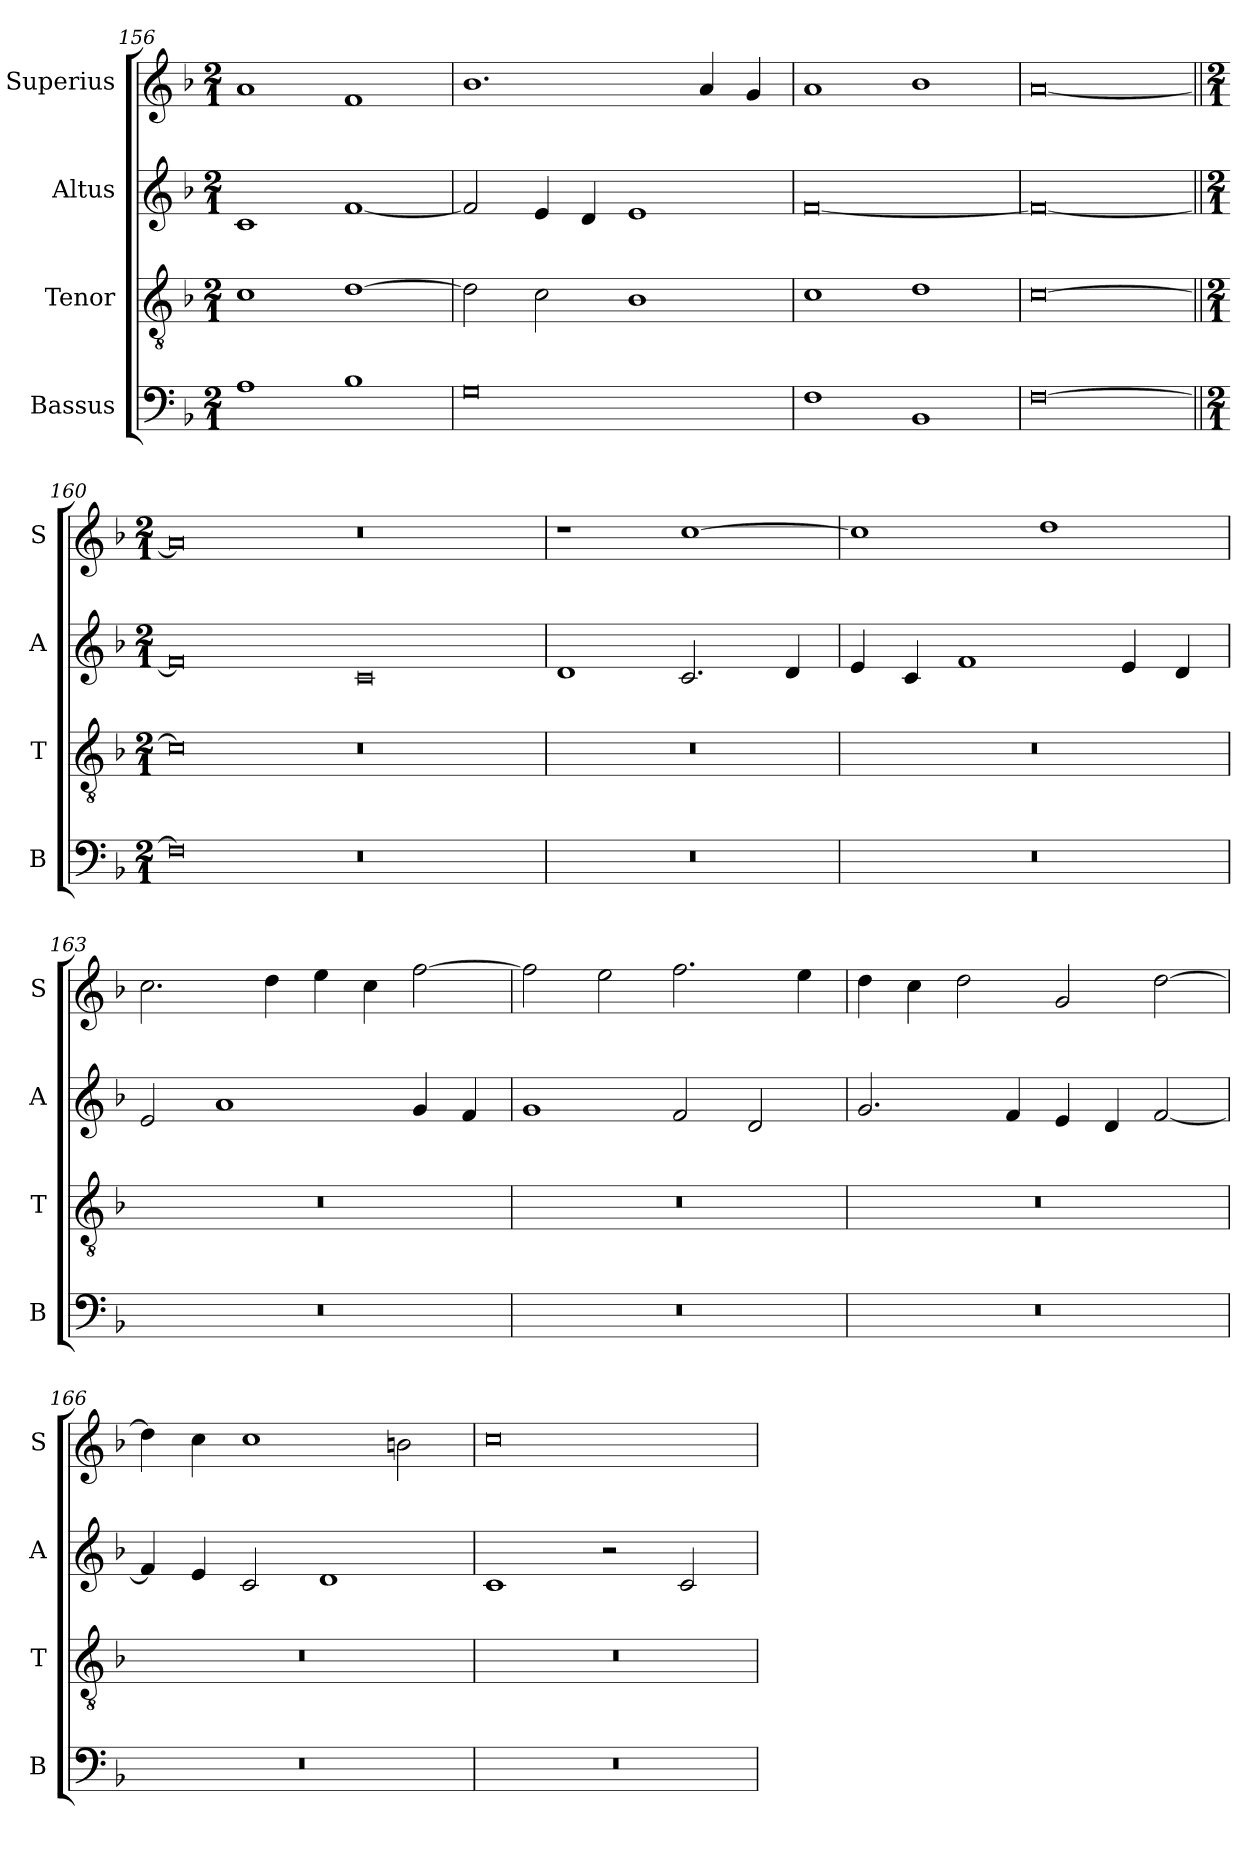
**kern	**kern	**kern	**kern
*part4	*part3	*part2	*part1
*staff4	*staff3	*staff2	*staff1
*I"Bassus	*I"Tenor	*I"Altus	*I"Superius
*I'B	*I'T	*I'A	*I'S
*clefF4	*clefGv2	*clefG2	*clefG2
*k[b-]	*k[b-]	*k[b-]	*k[b-]
*F:	*F:	*F:	*F:
*M2/1	*M2/1	*M2/1	*M2/1
=156	=156	=156	=156
1A	1c	1c	1a
1B-	[1d	[1f	1f
=157	=157	=157	=157
0G	2d]	2f]	1.b-
.	2c	4e	.
.	.	4d	.
.	1B-	1e	.
.	.	.	4a
.	.	.	4g
=158	=158	=158	=158
1F	1c	[0f	1a
1BB-	1d	.	1b-
=159	=159	=159	=159
[0F	[0c	0f_	[0a
=160||	=160||	=160||	=160||
*M2/1	*M2/1	*M2/1	*M2/1
0F]	0c]	0f]	0a]
0r	0r	0c	0r
=161	=161	=161	=161
0r	0r	1d	1r
.	.	2.c	[1cc
.	.	4d	.
=162	=162	=162	=162
0r	0r	4e	1cc]
.	.	4c	.
.	.	1f	.
.	.	.	1dd
.	.	4e	.
.	.	4d	.
=163	=163	=163	=163
0r	0r	2e	2.cc
.	.	1a	.
.	.	.	4dd
.	.	.	4ee
.	.	.	4cc
.	.	4g	[2ff
.	.	4f	.
=164	=164	=164	=164
0r	0r	1g	2ff]
.	.	.	2ee
.	.	2f	2.ff
.	.	2d	.
.	.	.	4ee
=165	=165	=165	=165
0r	0r	2.g	4dd
.	.	.	4cc
.	.	.	2dd
.	.	4f	.
.	.	4e	2g
.	.	4d	.
.	.	[2f	[2dd
=166	=166	=166	=166
0r	0r	4f]	4dd]
.	.	4e	4cc
.	.	2c	1cc
.	.	1d	.
.	.	.	2bn
=167	=167	=167	=167
0r	0r	1c	0cc
.	.	2r	.
.	.	2c	.
=	=	=	=
*-	*-	*-	*-
